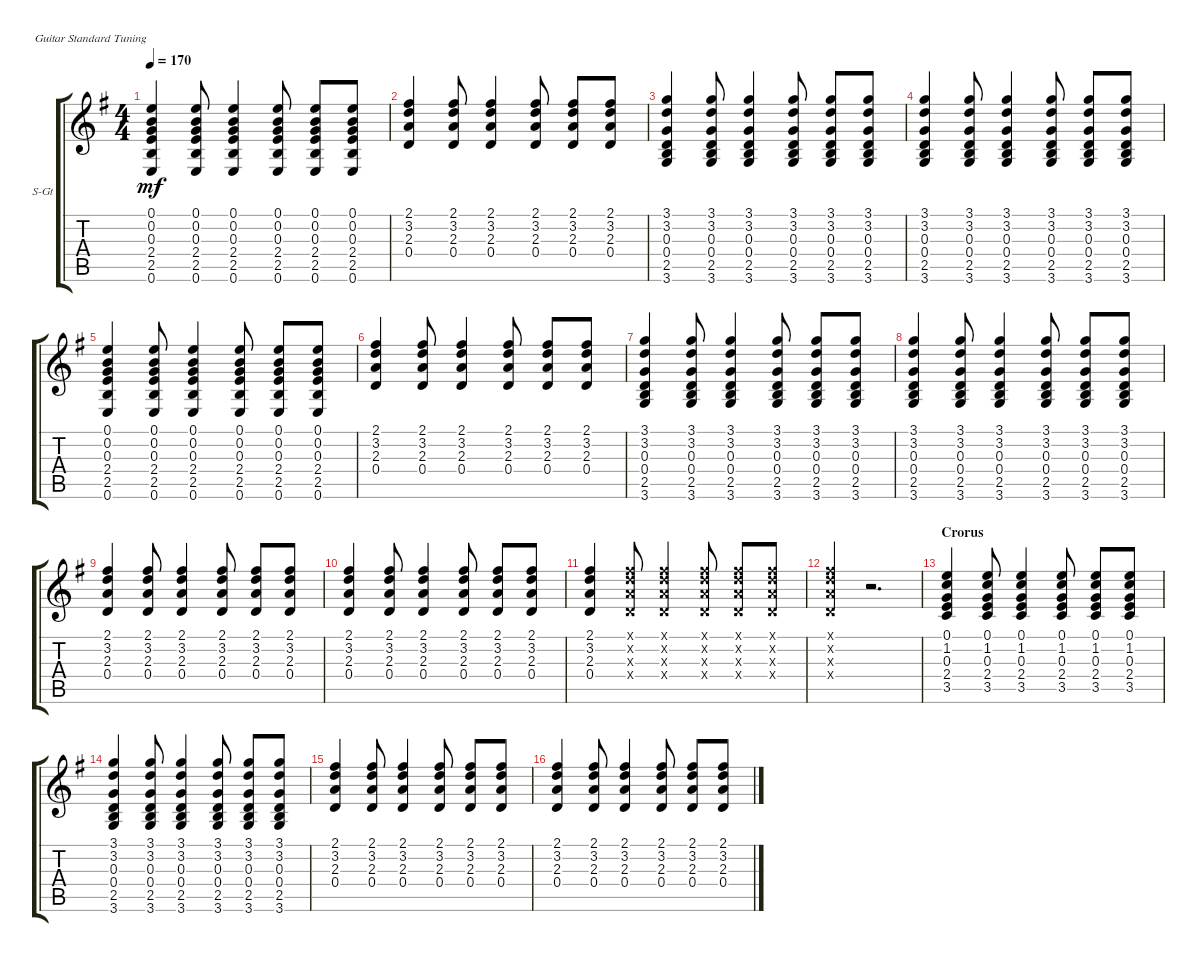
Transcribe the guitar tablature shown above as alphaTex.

\defaultSystemsLayout 4
\bracketExtendMode groupsimilarinstruments
\firstSystemTrackNameOrientation horizontal
\otherSystemsTrackNameOrientation horizontal
\track ("Steel Guitar" "S-Gt") {instrument acousticguitarsteel}
\staff {score tabs}
\tuning (E4 B3 G3 D3 A2 E2)
\ts (4 4)
\tempo 170
\clef g2
\ks g
(0.6 2.5 2.4 0.3 0.2 0.1).4{dy mf} (0.6 2.5 2.4 0.3 0.2 0.1).8 (0.6 2.5 2.4 0.3 0.2 0.1).4 (0.6 2.5 2.4 0.3 0.2 0.1).8 (0.6 2.5 2.4 0.3 0.2 0.1).8 (0.6 2.5 2.4 0.3 0.2 0.1).8 |
(0.4 2.3 3.2 2.1).4 (0.4 2.3 3.2 2.1).8 (0.4 2.3 3.2 2.1).4 (0.4 2.3 3.2 2.1).8 (0.4 2.3 3.2 2.1).8 (0.4 2.3 3.2 2.1).8 |
(3.6 2.5 0.4 0.3 3.2 3.1).4 (3.6 2.5 0.4 0.3 3.2 3.1).8 (3.6 2.5 0.4 0.3 3.2 3.1).4 (3.6 2.5 0.4 0.3 3.2 3.1).8 (3.6 2.5 0.4 0.3 3.2 3.1).8 (3.6 2.5 0.4 0.3 3.2 3.1).8 |
(3.6 2.5 0.4 0.3 3.2 3.1).4 (3.6 2.5 0.4 0.3 3.2 3.1).8 (3.6 2.5 0.4 0.3 3.2 3.1).4 (3.6 2.5 0.4 0.3 3.2 3.1).8 (3.6 2.5 0.4 0.3 3.2 3.1).8 (3.6 2.5 0.4 0.3 3.2 3.1).8 |
(0.6 2.5 2.4 0.3 0.2 0.1).4 (0.6 2.5 2.4 0.3 0.2 0.1).8 (0.6 2.5 2.4 0.3 0.2 0.1).4 (0.6 2.5 2.4 0.3 0.2 0.1).8 (0.6 2.5 2.4 0.3 0.2 0.1).8 (0.6 2.5 2.4 0.3 0.2 0.1).8 |
(0.4 2.3 3.2 2.1).4 (0.4 2.3 3.2 2.1).8 (0.4 2.3 3.2 2.1).4 (0.4 2.3 3.2 2.1).8 (0.4 2.3 3.2 2.1).8 (0.4 2.3 3.2 2.1).8 |
(3.6 2.5 0.4 0.3 3.2 3.1).4 (3.6 2.5 0.4 0.3 3.2 3.1).8 (3.6 2.5 0.4 0.3 3.2 3.1).4 (3.6 2.5 0.4 0.3 3.2 3.1).8 (3.6 2.5 0.4 0.3 3.2 3.1).8 (3.6 2.5 0.4 0.3 3.2 3.1).8 |
(3.6 2.5 0.4 0.3 3.2 3.1).4 (3.6 2.5 0.4 0.3 3.2 3.1).8 (3.6 2.5 0.4 0.3 3.2 3.1).4 (3.6 2.5 0.4 0.3 3.2 3.1).8 (3.6 2.5 0.4 0.3 3.2 3.1).8 (3.6 2.5 0.4 0.3 3.2 3.1).8 |
(0.4 2.3 3.2 2.1).4 (0.4 2.3 3.2 2.1).8 (0.4 2.3 3.2 2.1).4 (0.4 2.3 3.2 2.1).8 (0.4 2.3 3.2 2.1).8 (0.4 2.3 3.2 2.1).8 |
(0.4 2.3 3.2 2.1).4 (0.4 2.3 3.2 2.1).8 (0.4 2.3 3.2 2.1).4 (0.4 2.3 3.2 2.1).8 (0.4 2.3 3.2 2.1).8 (0.4 2.3 3.2 2.1).8 |
(0.4 2.3 3.2 2.1).4 (0.4{x} 2.3{x} 3.2{x} 2.1{x}).8 (0.4{x} 2.3{x} 3.2{x} 2.1{x}).4 (0.4{x} 2.3{x} 3.2{x} 2.1{x}).8 (0.4{x} 2.3{x} 3.2{x} 2.1{x}).8 (0.4{x} 2.3{x} 3.2{x} 2.1{x}).8 |
(0.4{x} 2.3{x} 3.2{x} 2.1{x}).4 r.2{d} |
\section ("" "Crorus")
(3.5 2.4 0.3 1.2 0.1).4 (3.5 2.4 0.3 1.2 0.1).8 (3.5 2.4 0.3 1.2 0.1).4 (3.5 2.4 0.3 1.2 0.1).8 (3.5 2.4 0.3 1.2 0.1).8 (3.5 2.4 0.3 1.2 0.1).8 |
(3.6 2.5 0.4 0.3 3.2 3.1).4 (3.6 2.5 0.4 0.3 3.2 3.1).8 (3.6 2.5 0.4 0.3 3.2 3.1).4 (3.6 2.5 0.4 0.3 3.2 3.1).8 (3.6 2.5 0.4 0.3 3.2 3.1).8 (3.6 2.5 0.4 0.3 3.2 3.1).8 |
(0.4 2.3 3.2 2.1).4 (0.4 2.3 3.2 2.1).8 (0.4 2.3 3.2 2.1).4 (0.4 2.3 3.2 2.1).8 (0.4 2.3 3.2 2.1).8 (0.4 2.3 3.2 2.1).8 |
(0.4 2.3 3.2 2.1).4 (0.4 2.3 3.2 2.1).8 (0.4 2.3 3.2 2.1).4 (0.4 2.3 3.2 2.1).8 (0.4 2.3 3.2 2.1).8 (0.4 2.3 3.2 2.1).8
